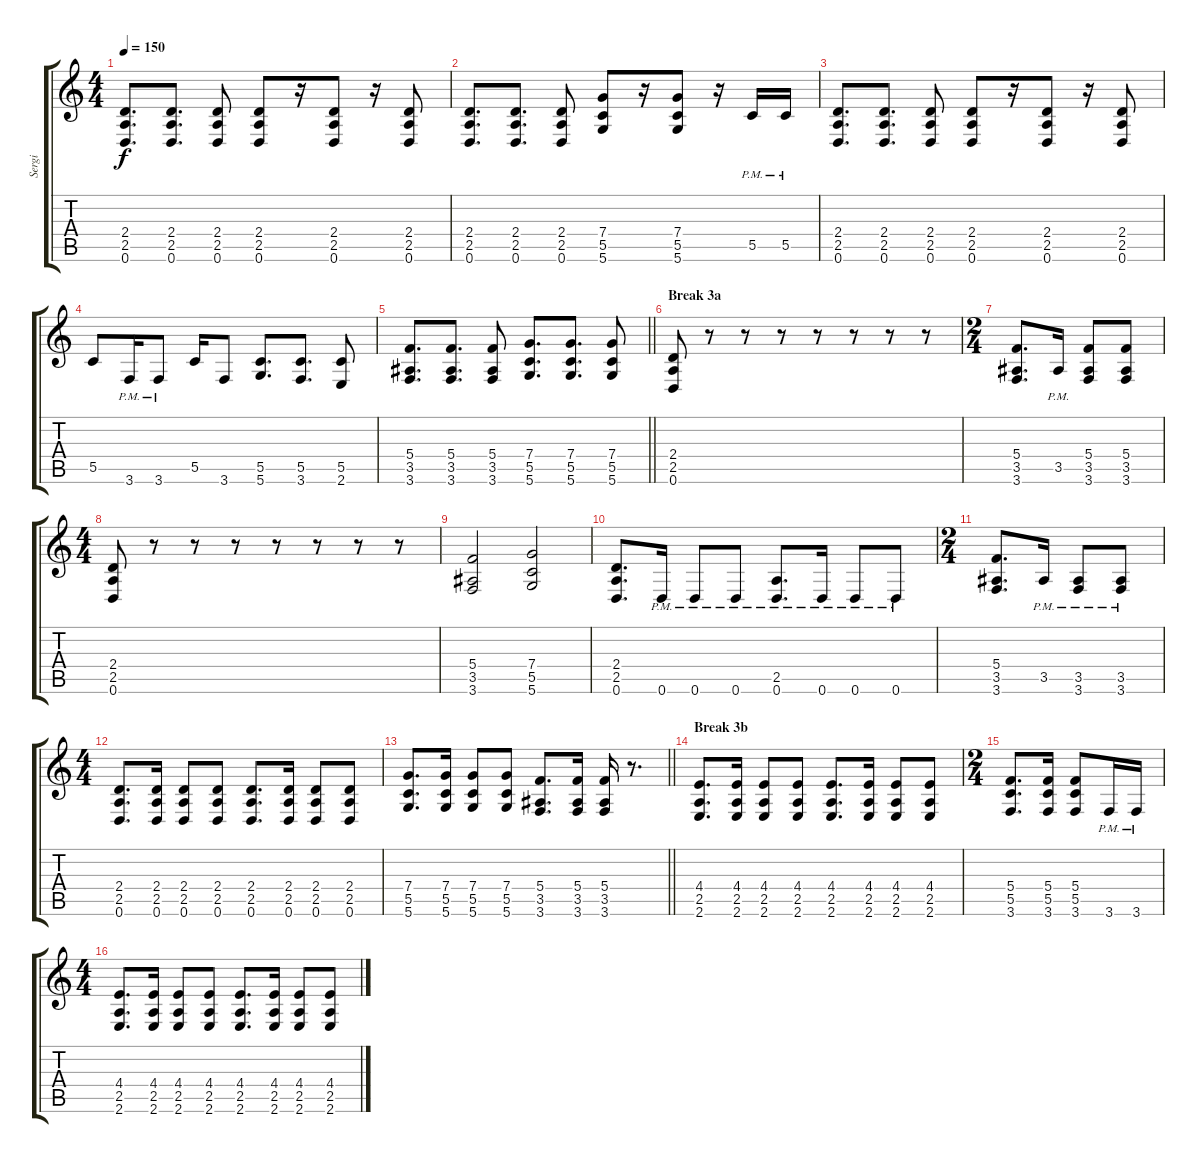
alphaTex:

\track ("Sergi" "Sergi") {instrument distortionguitar}
\staff {score tabs}
\tuning (D4 A3 F3 C3 G2 D2) {hide}
\ts (4 4)
\tempo 150
\clef g2
\ks c
(2.4 2.5 0.6).8{d dy f} (2.4 2.5 0.6).8{d} (2.4 2.5 0.6).8 (2.4 2.5 0.6).8 r.16 (2.4 2.5 0.6).8 r.16 (2.4 2.5 0.6).8 |
(2.4 2.5 0.6).8{d} (2.4 2.5 0.6).8{d} (2.4 2.5 0.6).8 (7.4 5.5 5.6).8 r.16 (7.4 5.5 5.6).8 r.16 5.5{pm}.16 5.5{pm}.16 |
(2.4 2.5 0.6).8{d} (2.4 2.5 0.6).8{d} (2.4 2.5 0.6).8 (2.4 2.5 0.6).8 r.16 (2.4 2.5 0.6).8 r.16 (2.4 2.5 0.6).8 |
5.5.8 3.6{pm}.16 3.6{pm}.8 5.5.16 3.6.8 (5.5 5.6).8{d} (5.5 3.6).8{d} (5.5 2.6).8 |
\barLineRight lightlight
(5.4 3.5 3.6).8{d} (5.4 3.5 3.6).8{d} (5.4 3.5 3.6).8 (7.4 5.5 5.6).8{d} (7.4 5.5 5.6).8{d} (7.4 5.5 5.6).8 |
\section ("" "Break 3a")
(2.4 2.5 0.6).8 r.8 r.8 r.8 r.8 r.8 r.8 r.8 |
\ts (2 4)
(5.4 3.5 3.6).8{d} 3.5{pm}.16 (5.4 3.5 3.6).8 (5.4 3.5 3.6).8 |
\ts (4 4)
(2.4 2.5 0.6).8 r.8 r.8 r.8 r.8 r.8 r.8 r.8 |
(5.4 3.5 3.6).2 (7.4 5.5 5.6).2 |
(2.4 2.5 0.6).8{d} 0.6{pm}.16 0.6{pm}.8 0.6{pm}.8 (2.5{pm} 0.6{pm}).8{d} 0.6{pm}.16 0.6{pm}.8 0.6{pm}.8 |
\ts (2 4)
(5.4 3.5 3.6).8{d} 3.5{pm}.16 (3.5{pm} 3.6{pm}).8 (3.5{pm} 3.6{pm}).8 |
\ts (4 4)
(2.4 2.5 0.6).8{d} (2.4 2.5 0.6).16 (2.4 2.5 0.6).8 (2.4 2.5 0.6).8 (2.4 2.5 0.6).8{d} (2.4 2.5 0.6).16 (2.4 2.5 0.6).8 (2.4 2.5 0.6).8 |
\barLineRight lightlight
(7.4 5.5 5.6).8{d} (7.4 5.5 5.6).16 (7.4 5.5 5.6).8 (7.4 5.5 5.6).8 (5.4 3.5 3.6).8{d} (5.4 3.5 3.6).16 (5.4 3.5 3.6).16 r.8{d} |
\section ("" "Break 3b")
(4.4 2.5 2.6).8{d} (4.4 2.5 2.6).16 (4.4 2.5 2.6).8 (4.4 2.5 2.6).8 (4.4 2.5 2.6).8{d} (4.4 2.5 2.6).16 (4.4 2.5 2.6).8 (4.4 2.5 2.6).8 |
\ts (2 4)
(5.4 5.5 3.6).8{d} (5.4 5.5 3.6).16 (5.4 5.5 3.6).8 3.6{pm}.16 3.6{pm}.16 |
\ts (4 4)
(4.4 2.5 2.6).8{d} (4.4 2.5 2.6).16 (4.4 2.5 2.6).8 (4.4 2.5 2.6).8 (4.4 2.5 2.6).8{d} (4.4 2.5 2.6).16 (4.4 2.5 2.6).8 (4.4 2.5 2.6).8
